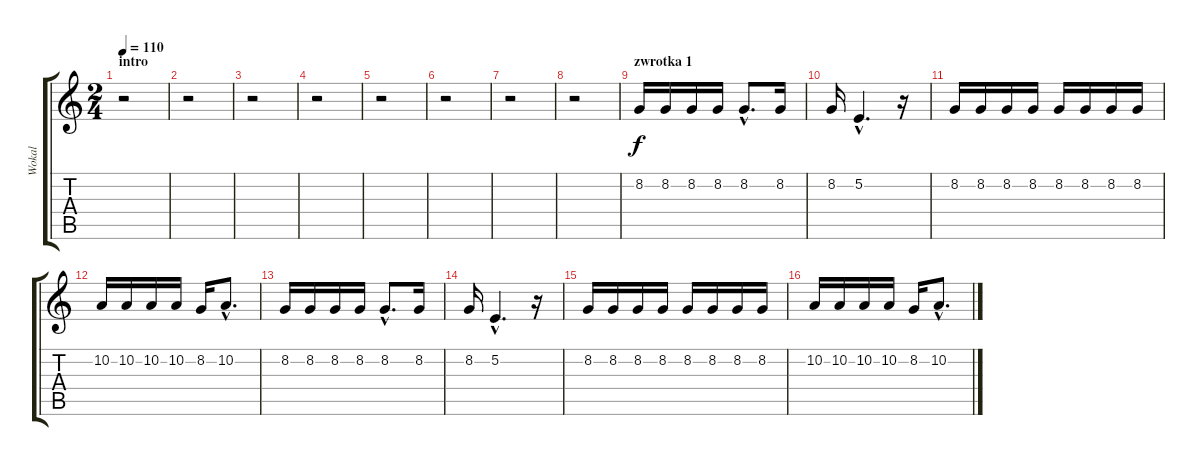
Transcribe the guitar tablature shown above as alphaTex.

\track ("Wokal" "Wokal") {instrument voiceoohs}
\staff {score tabs}
\tuning (E4 B3 G3 D3 A2 E2) {hide}
\ts (2 4)
\section ("" "intro")
\tempo 110
\clef g2
\ks c
r.2{dy f instrument voiceoohs} |
r.2 |
r.2 |
r.2 |
r.2 |
r.2 |
r.2 |
r.2 |
\section ("" "zwrotka 1")
8.2.16 8.2.16 8.2.16 8.2.16 8.2{hac}.8{d} 8.2.16 |
8.2.16 5.2{hac}.4{d} r.16 |
8.2.16 8.2.16 8.2.16 8.2.16 8.2.16 8.2.16 8.2.16 8.2.16 |
10.2.16 10.2.16 10.2.16 10.2.16 8.2.16 10.2{hac}.8{d} |
8.2.16 8.2.16 8.2.16 8.2.16 8.2{hac}.8{d} 8.2.16 |
8.2.16 5.2{hac}.4{d} r.16 |
8.2.16 8.2.16 8.2.16 8.2.16 8.2.16 8.2.16 8.2.16 8.2.16 |
10.2.16 10.2.16 10.2.16 10.2.16 8.2.16 10.2{hac}.8{d}
